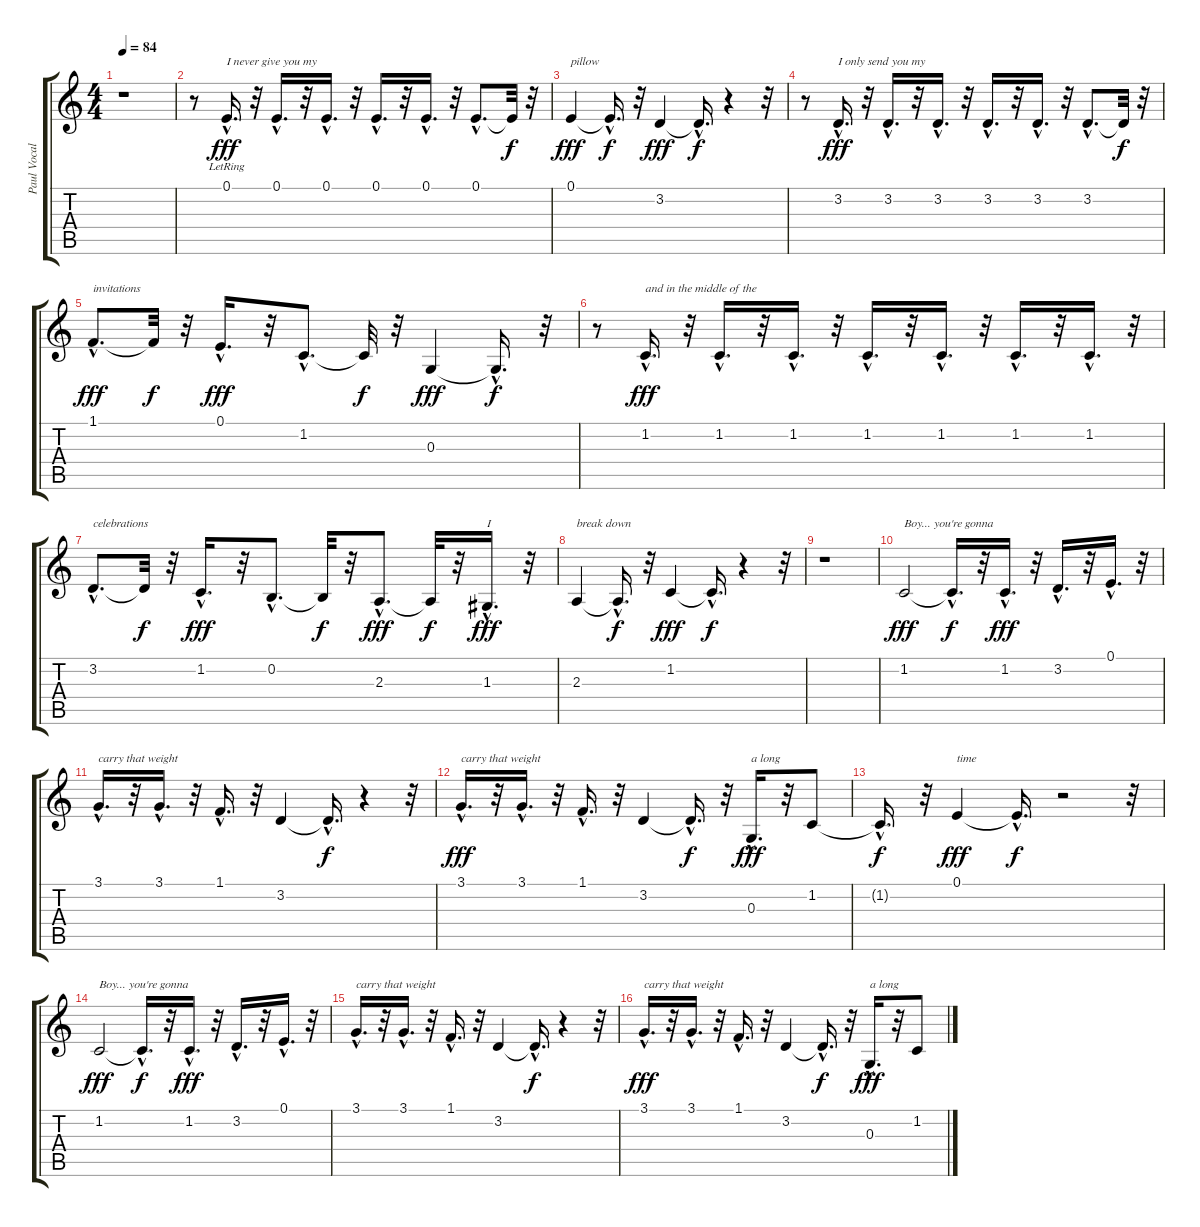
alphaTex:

\track ("Paul Vocals" "Paul Vocal") {instrument clarinet}
\staff {score tabs}
\tuning (E4 B3 G3 D3 A2 E2) {hide}
\ts (4 4)
\tempo 84
\clef g2
\ks c
r.1{dy f} |
r.8 0.1{hac lr}.16{d txt "I never give you my" dy fff} r.32 0.1{hac}.16{d} r.32 0.1{hac}.16{d} r.32 0.1{hac}.16{d} r.32 0.1{hac}.16{d} r.32 0.1{hac}.8{d} 0.1{t}.32{dy f} r.32 |
0.1.4{txt "pillow" dy fff} 0.1{hac t}.16{d dy f} r.32 3.2.4{dy fff} 3.2{hac t}.16{d dy f} r.4 r.32 |
r.8 3.2{hac}.16{d txt "I only send you my" dy fff} r.32 3.2{hac}.16{d} r.32 3.2{hac}.16{d} r.32 3.2{hac}.16{d} r.32 3.2{hac}.16{d} r.32 3.2{hac}.8{d} 3.2{t}.32{dy f} r.32 |
1.1{hac}.8{d txt "invitations" dy fff} 1.1{t}.32{dy f} r.32 0.1{hac}.16{d dy fff} r.32 1.2{hac}.8{d} 1.2{t}.32{dy f} r.32 0.3.4{dy fff} 0.3{hac t}.16{d dy f} r.32 |
r.8 1.2{hac}.16{d txt "and in the middle of the" dy fff} r.32 1.2{hac}.16{d} r.32 1.2{hac}.16{d} r.32 1.2{hac}.16{d} r.32 1.2{hac}.16{d} r.32 1.2{hac}.16{d} r.32 1.2{hac}.16{d} r.32 |
3.2{hac}.8{d txt "celebrations"} 3.2{t}.32{dy f} r.32 1.2{hac}.16{d dy fff} r.32 0.2{hac}.8{d} 0.2{t}.32{dy f} r.32 2.3{hac}.8{d dy fff} 2.3{t}.32{dy f} r.32 1.3{hac}.16{d txt "I" dy fff} r.32 |
2.3.4{txt "break down"} 2.3{hac t}.16{d dy f} r.32 1.2.4{dy fff} 1.2{hac t}.16{d dy f} r.4 r.32 |
r.1 |
1.2.2{txt "Boy... you're gonna" dy fff} 1.2{hac t}.16{d dy f} r.32 1.2{hac}.16{d dy fff} r.32 3.2{hac}.16{d} r.32 0.1{hac}.16{d} r.32 |
3.1{hac}.16{d txt "carry that weight"} r.32 3.1{hac}.16{d} r.32 1.1{hac}.16{d} r.32 3.2.4 3.2{hac t}.16{d dy f} r.4 r.32 |
3.1{hac}.16{d txt "carry that weight" dy fff} r.32 3.1{hac}.16{d} r.32 1.1{hac}.16{d} r.32 3.2.4 3.2{hac t}.16{d dy f} r.32 0.3{hac}.16{d txt "a long" dy fff} r.32 1.2.8 |
1.2{hac t}.16{d dy f} r.32 0.1.4{txt "time" dy fff} 0.1{hac t}.16{d dy f} r.2 r.32 |
1.2.2{txt "Boy... you're gonna" dy fff} 1.2{hac t}.16{d dy f} r.32 1.2{hac}.16{d dy fff} r.32 3.2{hac}.16{d} r.32 0.1{hac}.16{d} r.32 |
3.1{hac}.16{d txt "carry that weight"} r.32 3.1{hac}.16{d} r.32 1.1{hac}.16{d} r.32 3.2.4 3.2{hac t}.16{d dy f} r.4 r.32 |
3.1{hac}.16{d txt "carry that weight" dy fff} r.32 3.1{hac}.16{d} r.32 1.1{hac}.16{d} r.32 3.2.4 3.2{hac t}.16{d dy f} r.32 0.3{hac}.16{d txt "a long" dy fff} r.32 1.2.8
